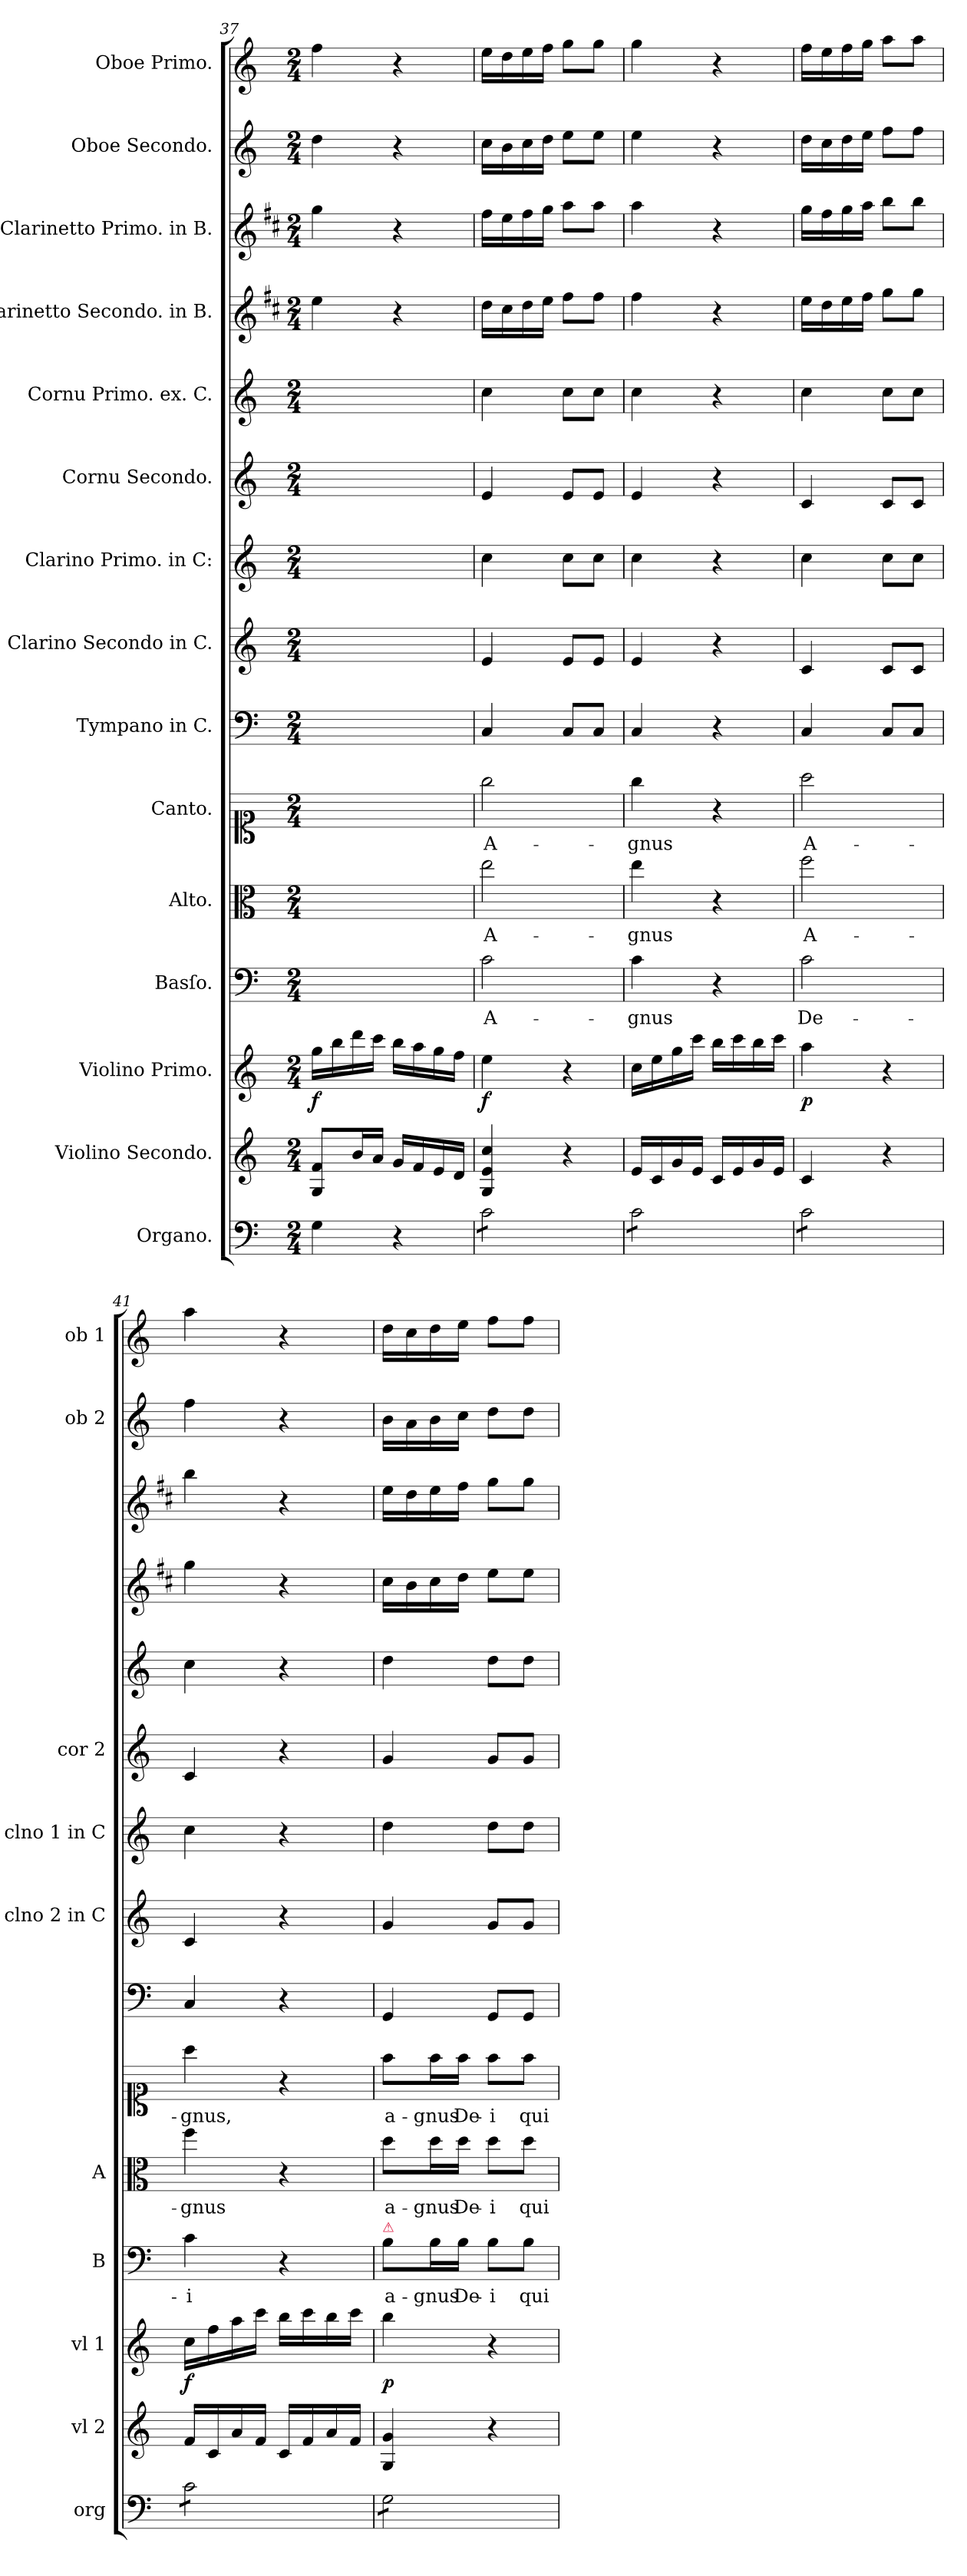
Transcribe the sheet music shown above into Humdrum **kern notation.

**kern	**kern	**kern	**dynam	**kern	**text	**kern	**text	**kern	**text	**kern	**kern	**kern	**kern	**kern	**kern	**kern	**kern	**kern
*part15	*part14	*part13	*part13	*part12	*part12	*part11	*part11	*part10	*part10	*part9	*part8	*part7	*part6	*part5	*part4	*part3	*part2	*part1
*staff15	*staff14	*staff13	*staff13	*staff12	*staff12	*staff11	*staff11	*staff10	*staff10	*staff9	*staff8	*staff7	*staff6	*staff5	*staff4	*staff3	*staff2	*staff1
*I"Organo.	*I"Violino Secondo.	*I"Violino Primo.	*	*I"Basſo.	*	*I"Alto.	*	*I"Canto.	*	*I"Tympano in C.	*I"Clarino Secondo in C.	*I"Clarino Primo. in C:	*I"Cornu Secondo.	*I"Cornu Primo. ex. C.	*I"Clarinetto Secondo. in B.	*I"Clarinetto Primo. in B.	*I"Oboe Secondo.	*I"Oboe Primo.
*I'org	*I'vl 2	*I'vl 1	*	*I'B	*	*I'A	*	*	*	*	*I'clno 2 in C	*I'clno 1 in C	*I'cor 2	*	*	*	*I'ob 2	*I'ob 1
*clefF4	*clefG2	*clefG2	*	*clefF4	*	*clefC3	*	*clefC1	*	*clefF4	*clefG2	*clefG2	*clefG2	*clefG2	*clefG2	*clefG2	*clefG2	*clefG2
*	*	*	*	*	*	*	*	*	*	*	*	*	*	*	*ITrd1c2	*ITrd1c2	*	*
*k[]	*k[]	*k[]	*	*k[]	*	*k[]	*	*k[]	*	*k[]	*k[]	*k[]	*k[]	*k[]	*k[]	*k[]	*k[]	*k[]
*M2/4	*M2/4	*M2/4	*	*M2/4	*	*M2/4	*	*M2/4	*	*M2/4	*M2/4	*M2/4	*M2/4	*M2/4	*M2/4	*M2/4	*M2/4	*M2/4
=37	=37	=37	=37	=37	=37	=37	=37	=37	=37	=37	=37	=37	=37	=37	=37	=37	=37	=37
4G\	8G/ 8f/L	16gg\LL	f	2ryy	.	2ryy	.	2ryy	.	2ryy	2ryy	2ryy	2ryy	2ryy	4dd\	4ff\	4dd\	4ff\
.	.	16bb\	.	.	.	.	.	.	.	.	.	.	.	.	.	.	.	.
.	16b/L	16ddd\	.	.	.	.	.	.	.	.	.	.	.	.	.	.	.	.
.	16a/JJ	16ccc\JJ	.	.	.	.	.	.	.	.	.	.	.	.	.	.	.	.
4r	16g/LL	16bb\LL	.	.	.	.	.	.	.	.	.	.	.	.	4r	4r	4r	4r
.	16f/	16aa\	.	.	.	.	.	.	.	.	.	.	.	.	.	.	.	.
.	16e/	16gg\	.	.	.	.	.	.	.	.	.	.	.	.	.	.	.	.
.	16d/JJ	16ff\JJ	.	.	.	.	.	.	.	.	.	.	.	.	.	.	.	.
=38	=38	=38	=38	=38	=38	=38	=38	=38	=38	=38	=38	=38	=38	=38	=38	=38	=38	=38
!LO:TX:b:i:t=Tutti	!	!	!	!	!	!	!	!	!	!	!	!	!	!	!	!	!	!
*tremolo	*	*	*	*	*	*	*	*	*	*	*	*	*	*	*	*	*	*
8c\L	4G/ 4e/ 4cc/	4ee\	f	2c\	A-	2ee\	A-	2gg\	A-	4C/	4e/	4cc\	4e/	4cc\	16cc\LL	16ee\LL	16cc\LL	16ee\LL
.	.	.	.	.	.	.	.	.	.	.	.	.	.	.	16b\	16dd\	16b\	16dd\
8c\	.	.	.	.	.	.	.	.	.	.	.	.	.	.	16cc\	16ee\	16cc\	16ee\
.	.	.	.	.	.	.	.	.	.	.	.	.	.	.	16dd\JJ	16ff\JJ	16dd\JJ	16ff\JJ
8c\	4r	4r	.	.	.	.	.	.	.	8C/L	8e/L	8cc\L	8e/L	8cc\L	8ee\L	8gg\L	8ee\L	8gg\L
8c\J	.	.	.	.	.	.	.	.	.	8C/J	8e/J	8cc\J	8e/J	8cc\J	8ee\J	8gg\J	8ee\J	8gg\J
=39	=39	=39	=39	=39	=39	=39	=39	=39	=39	=39	=39	=39	=39	=39	=39	=39	=39	=39
8c\L	16e/LL	16cc\LL	.	4c\	-gnus	4ee\	-gnus	4gg\	-gnus	4C/	4e/	4cc\	4e/	4cc\	4ee\	4gg\	4ee\	4gg\
.	16c/	16ee\	.	.	.	.	.	.	.	.	.	.	.	.	.	.	.	.
8c\	16g/	16gg\	.	.	.	.	.	.	.	.	.	.	.	.	.	.	.	.
.	16e/JJ	16ccc\JJ	.	.	.	.	.	.	.	.	.	.	.	.	.	.	.	.
8c\	16c/LL	16bb\LL	.	4r	.	4r	.	4r	.	4r	4r	4r	4r	4r	4r	4r	4r	4r
.	16e/	16ccc\	.	.	.	.	.	.	.	.	.	.	.	.	.	.	.	.
8c\J	16g/	16bb\	.	.	.	.	.	.	.	.	.	.	.	.	.	.	.	.
.	16e/JJ	16ccc\JJ	.	.	.	.	.	.	.	.	.	.	.	.	.	.	.	.
=40	=40	=40	=40	=40	=40	=40	=40	=40	=40	=40	=40	=40	=40	=40	=40	=40	=40	=40
!	!	!	!	!	!	!	!LO:LY:i	!	!	!	!	!	!	!	!	!	!	!
8c\L	4c/	4aa\	p	2c\	De-	2ff\	A-	2aa\	A-	4C/	4c/	4cc\	4c/	4cc\	16dd\LL	16ff\LL	16dd\LL	16ff\LL
.	.	.	.	.	.	.	.	.	.	.	.	.	.	.	16cc\	16ee\	16cc\	16ee\
8c\	.	.	.	.	.	.	.	.	.	.	.	.	.	.	16dd\	16ff\	16dd\	16ff\
.	.	.	.	.	.	.	.	.	.	.	.	.	.	.	16ee\JJ	16gg\JJ	16ee\JJ	16gg\JJ
8c\	4r	4r	.	.	.	.	.	.	.	8C/L	8c/L	8cc\L	8c/L	8cc\L	8ff\L	8aa\L	8ff\L	8aa\L
8c\J	.	.	.	.	.	.	.	.	.	8C/J	8c/J	8cc\J	8c/J	8cc\J	8ff\J	8aa\J	8ff\J	8aa\J
=41	=41	=41	=41	=41	=41	=41	=41	=41	=41	=41	=41	=41	=41	=41	=41	=41	=41	=41
!	!	!	!	!	!	!	!LO:LY:i	!	!	!	!	!	!	!	!	!	!	!
8c\L	16f/LL	16cc\LL	f	4c\	-i	4ff\	-gnus	4aa\	-gnus,	4C/	4c/	4cc\	4c/	4cc\	4ff\	4aa\	4ff\	4aa\
.	16c/	16ff\	.	.	.	.	.	.	.	.	.	.	.	.	.	.	.	.
8c\	16a/	16aa\	.	.	.	.	.	.	.	.	.	.	.	.	.	.	.	.
.	16f/JJ	16ccc\JJ	.	.	.	.	.	.	.	.	.	.	.	.	.	.	.	.
8c\	16c/LL	16bb\LL	.	4r	.	4r	.	4r	.	4r	4r	4r	4r	4r	4r	4r	4r	4r
.	16f/	16ccc\	.	.	.	.	.	.	.	.	.	.	.	.	.	.	.	.
8c\J	16a/	16bb\	.	.	.	.	.	.	.	.	.	.	.	.	.	.	.	.
.	16f/JJ	16ccc\JJ	.	.	.	.	.	.	.	.	.	.	.	.	.	.	.	.
=42	=42	=42	=42	=42	=42	=42	=42	=42	=42	=42	=42	=42	=42	=42	=42	=42	=42	=42
!	!	!	!	!LO:TX:a:color=crimson:t=⚠	!	!	!	!	!	!	!	!	!	!	!	!	!	!
8G\L	4G/ 4g/	4bb\	p	8B\L	a-	8dd\L	a-	8ff\L	a-	4GG/	4g/	4dd\	4g/	4dd\	16b\LL	16dd\LL	16b\LL	16dd\LL
.	.	.	.	.	.	.	.	.	.	.	.	.	.	.	16a\	16cc\	16a\	16cc\
8G\	.	.	.	16B\L	-gnus	16dd\L	-gnus	16ff\L	-gnus	.	.	.	.	.	16b\	16dd\	16b\	16dd\
.	.	.	.	16B\JJ	De-	16dd\JJ	De-	16ff\JJ	De-	.	.	.	.	.	16cc\JJ	16ee\JJ	16cc\JJ	16ee\JJ
8G\	4r	4r	.	8B\L	-i	8dd\L	-i	8ff\L	-i	8GG/L	8g/L	8dd\L	8g/L	8dd\L	8dd\L	8ff\L	8dd\L	8ff\L
8G\J	.	.	.	8B\J	qui	8dd\J	qui	8ff\J	qui	8GG/J	8g/J	8dd\J	8g/J	8dd\J	8dd\J	8ff\J	8dd\J	8ff\J
*Xtremolo	*	*	*	*	*	*	*	*	*	*	*	*	*	*	*	*	*	*
=	=	=	=	=	=	=	=	=	=	=	=	=	=	=	=	=	=	=
*-	*-	*-	*-	*-	*-	*-	*-	*-	*-	*-	*-	*-	*-	*-	*-	*-	*-	*-
